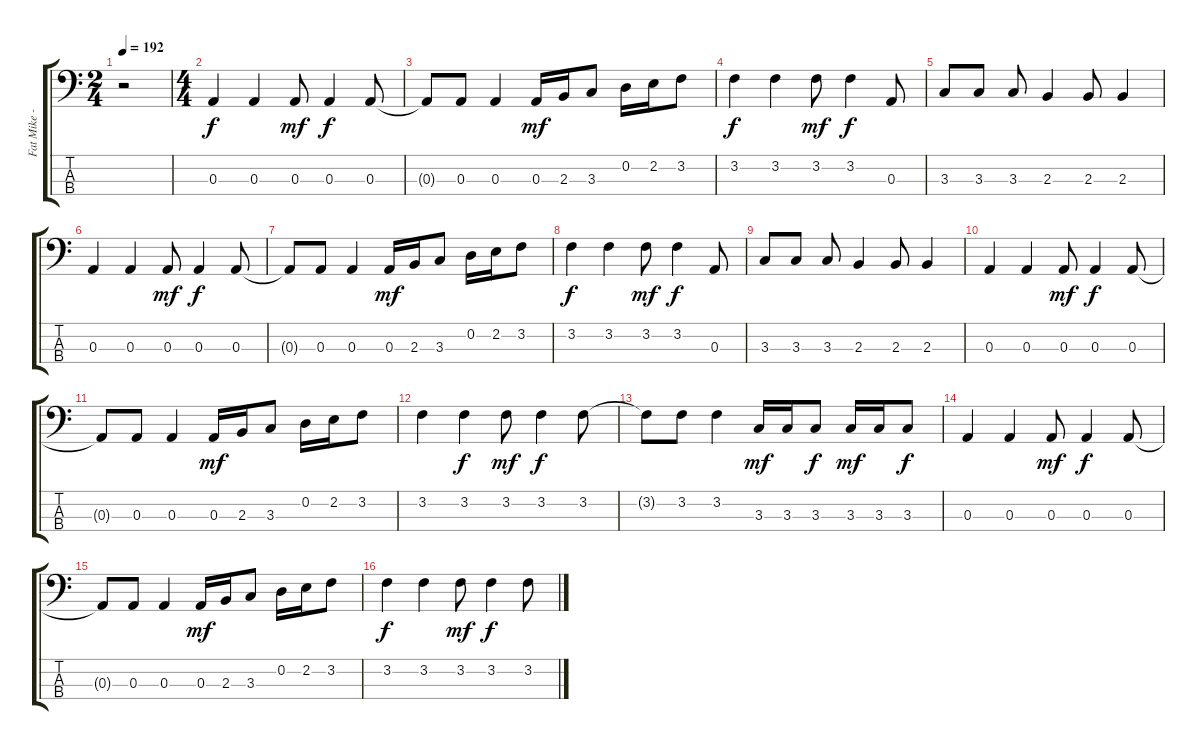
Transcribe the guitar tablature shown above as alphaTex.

\track ("Fat Mike - Bass" "Fat Mike -") {instrument electricbasspick}
\staff {score tabs}
\tuning (G2 D2 A1 E1) {hide}
\ts (2 4)
\tempo 192
\tempo 169
\tempo 192
\clef f4
\ks c
r.2{dy f instrument electricbasspick} |
\ts (4 4)
0.3.4 0.3.4 0.3.8{dy mf} 0.3.4{dy f} 0.3.8 |
0.3{t}.8 0.3.8 0.3.4 0.3.16{dy mf} 2.3.16 3.3.8 0.2.16 2.2.16 3.2.8 |
3.2.4{dy f} 3.2.4 3.2.8{dy mf} 3.2.4{dy f} 0.3.8 |
3.3.8 3.3.8 3.3.8 2.3.4 2.3.8 2.3.4 |
0.3.4 0.3.4 0.3.8{dy mf} 0.3.4{dy f} 0.3.8 |
0.3{t}.8 0.3.8 0.3.4 0.3.16{dy mf} 2.3.16 3.3.8 0.2.16 2.2.16 3.2.8 |
3.2.4{dy f} 3.2.4 3.2.8{dy mf} 3.2.4{dy f} 0.3.8 |
3.3.8 3.3.8 3.3.8 2.3.4 2.3.8 2.3.4 |
0.3.4 0.3.4 0.3.8{dy mf} 0.3.4{dy f} 0.3.8 |
0.3{t}.8 0.3.8 0.3.4 0.3.16{dy mf} 2.3.16 3.3.8 0.2.16 2.2.16 3.2.8 |
3.2.4 3.2.4{dy f} 3.2.8{dy mf} 3.2.4{dy f} 3.2.8 |
3.2{t}.8 3.2.8 3.2.4 3.3.16{dy mf} 3.3.16 3.3.8{dy f} 3.3.16{dy mf} 3.3.16 3.3.8{dy f} |
0.3.4 0.3.4 0.3.8{dy mf} 0.3.4{dy f} 0.3.8 |
0.3{t}.8 0.3.8 0.3.4 0.3.16{dy mf} 2.3.16 3.3.8 0.2.16 2.2.16 3.2.8 |
3.2.4{dy f} 3.2.4 3.2.8{dy mf} 3.2.4{dy f} 3.2.8
